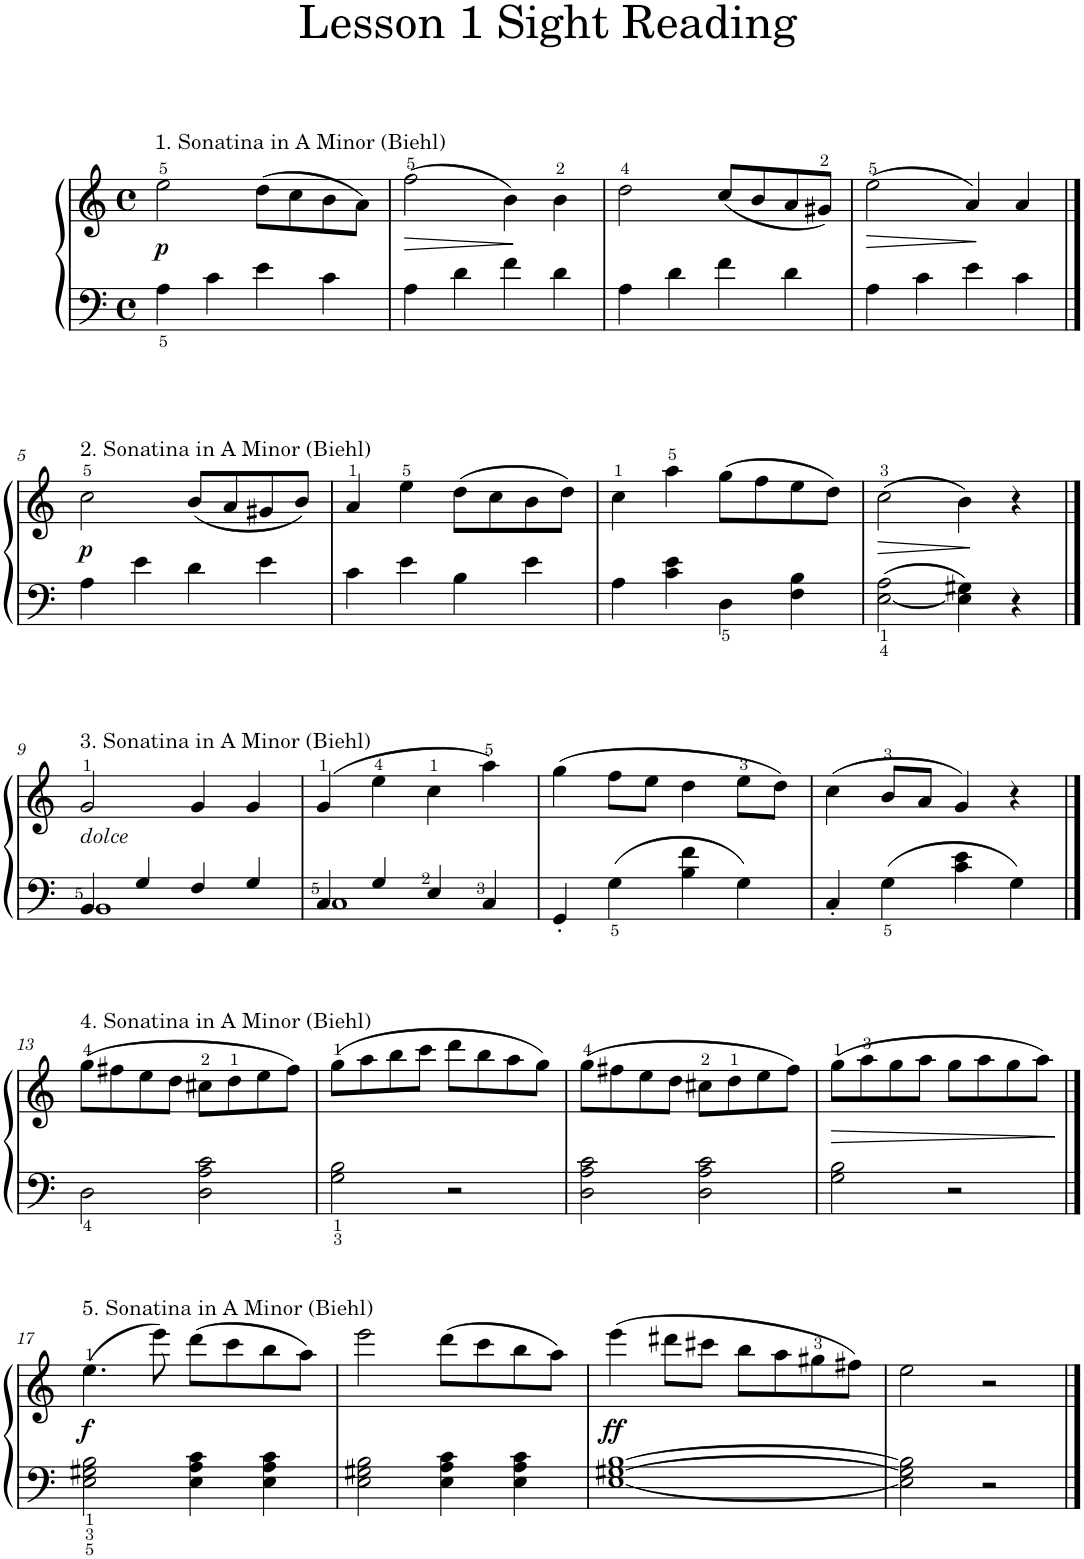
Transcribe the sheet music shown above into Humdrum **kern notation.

**kern	**kern	**dynam
*part1	*part1	*part1
*staff2	*staff1	*staff1/2
*I"Piano	*	*
*I'Pno.	*	*
*clefF4	*clefG2	*
*k[]	*k[]	*
*M4/4	*M4/4	*
*met(c)	*met(c)	*
=1	=1	=1
!	!LO:TX:a:t=1. Sonatina in A Minor (Biehl)	!
!	!	!LO:DY:b
4A\	2ee\	p
4c\	.	.
4e\	(8dd\L	.
.	8cc\	.
4c\	8b\	.
.	8a\J)	.
=2	=2	=2
!	!	!LO:HP:b
4A\	(2ff\	>
4d\	.	.
4f\	4b\)	.
4d\	4b\	]
=3	=3	=3
4A\	2dd\	.
4d\	.	.
4f\	(8cc/L	.
.	8b/	.
4d\	8a/	.
.	8g#X/J)	.
=4	=4	=4
!	!	!LO:HP:b
4A\	(2ee\	>
4c\	.	.
4e\	4a/)	.
4c\	4a/	]
!!LO:LB:g=z
==5	==5	==5
!	!LO:TX:a:t=2. Sonatina in A Minor (Biehl)	!
!	!	!LO:DY:b
4A\	2cc\	p
4e\	.	.
4d\	(8b/L	.
.	8a/	.
4e\	8g#X/	.
.	8b/J)	.
=6	=6	=6
4c\	4a/	.
4e\	4ee\	.
4B\	(8dd\L	.
.	8cc\	.
4e\	8b\	.
.	8dd\J)	.
=7	=7	=7
4A\	4cc\	.
4c\ 4e\	4aa\	.
4D\	(8gg\L	.
.	8ff\	.
4F\ 4B\	8ee\	.
.	8dd\J)	.
=8	=8	=8
!	!	!LO:HP:b
[2E\ 2A\	(2cc\	>
4E\] 4G#X\	4b\)	.
4r	4r	]
!!LO:LB:g=z
==9	==9	==9
*^	*	*
!	!	!LO:TX:a:t=3. Sonatina in A Minor (Biehl)	!
!	!	!LO:TX:b:i:t=dolce	!
4BB/	1BB	2g/	.
4G/	.	.	.
4F/	.	4g/	.
4G/	.	4g/	.
=10	=10	=10	=10
4C/	1C	(4g/	.
4G/	.	4ee\	.
4E/	.	4cc\	.
4C/	.	4aa\)	.
*v	*v	*	*
=11	=11	=11
4GG'/	(4gg\	.
4G\	8ff\L	.
.	8ee\J	.
4B\ 4f\	4dd\	.
4G\	8ee\L	.
.	8dd\J)	.
=12	=12	=12
4C'/	(4cc\	.
4G\	8b/L	.
.	8a/J	.
4c\ 4e\	4g/)	.
4G\	4r	.
!!LO:LB:g=z
==13	==13	==13
!	!LO:TX:a:t=4. Sonatina in A Minor (Biehl)	!
2D\	(8gg\L	.
.	8ff#X\	.
.	8ee\	.
.	8dd\J	.
2D\ 2A\ 2c\	8cc#X\L	.
.	8dd\	.
.	8ee\	.
.	8ff#\J)	.
=14	=14	=14
2G\ 2B\	(8gg\L	.
.	8aa\	.
.	8bb\	.
.	8ccc\J	.
2r	8ddd\L	.
.	8bb\	.
.	8aa\	.
.	8gg\J)	.
=15	=15	=15
2D\ 2A\ 2c\	(8gg\L	.
.	8ff#X\	.
.	8ee\	.
.	8dd\J	.
2D\ 2A\ 2c\	8cc#X\L	.
.	8dd\	.
.	8ee\	.
.	8ff#\J)	.
=16	=16	=16
!	!	!LO:HP:b
2G\ 2B\	(8gg\L	>
.	8aa\	.
.	8gg\	.
.	8aa\J	.
2r	8gg\L	.
.	8aa\	.
.	8gg\	.
.	8aa\J)	.
.	.	]
!!LO:LB:g=z
==17	==17	==17
!	!LO:TX:a:t=5. Sonatina in A Minor (Biehl)	!
!	!	!LO:DY:b
2E\ 2G#X\ 2B\	(4.ee\	f
.	8eee\)	.
4E\ 4A\ 4c\	(8ddd\L	.
.	8ccc\	.
4E\ 4A\ 4c\	8bb\	.
.	8aa\J)	.
=18	=18	=18
2E\ 2G#X\ 2B\	2eee\	.
4E\ 4A\ 4c\	(8ddd\L	.
.	8ccc\	.
4E\ 4A\ 4c\	8bb\	.
.	8aa\J)	.
=19	=19	=19
!	!	!LO:DY:b
[1E [1G#X [1B	(4eee\	ff
.	8ddd#X\L	.
.	8ccc#X\J	.
.	8bb\L	.
.	8aa\	.
.	8gg#X\	.
.	8ff#X\J)	.
=20	=20	=20
2E\] 2G#\] 2B\]	2ee\	.
2r	2r	.
==	==	==
*-	*-	*-
